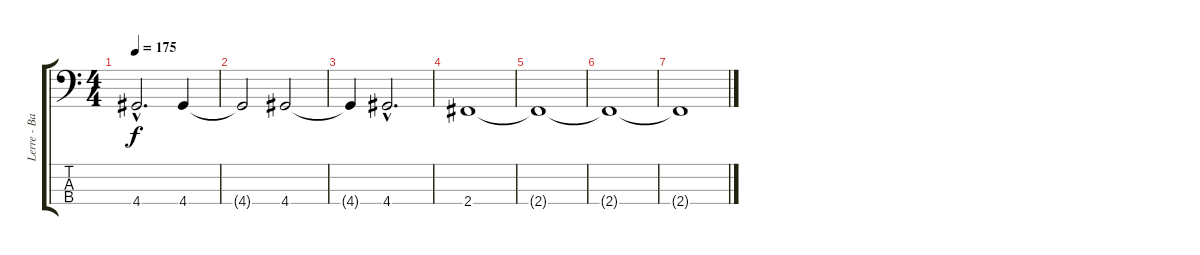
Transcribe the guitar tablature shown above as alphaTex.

\track ("Lerre - Bass" "Lerre - Ba") {instrument electricbasspick}
\staff {score tabs}
\tuning (G2 D2 A1 E1) {hide}
\ts (4 4)
\tempo 175
\clef f4
\ks c
4.4{hac}.2{d dy f} 4.4.4 |
4.4{t}.2 4.4.2 |
4.4{t}.4 4.4{hac}.2{d} |
2.4.1 |
2.4{t}.1 |
2.4{t}.1 |
2.4{t}.1
